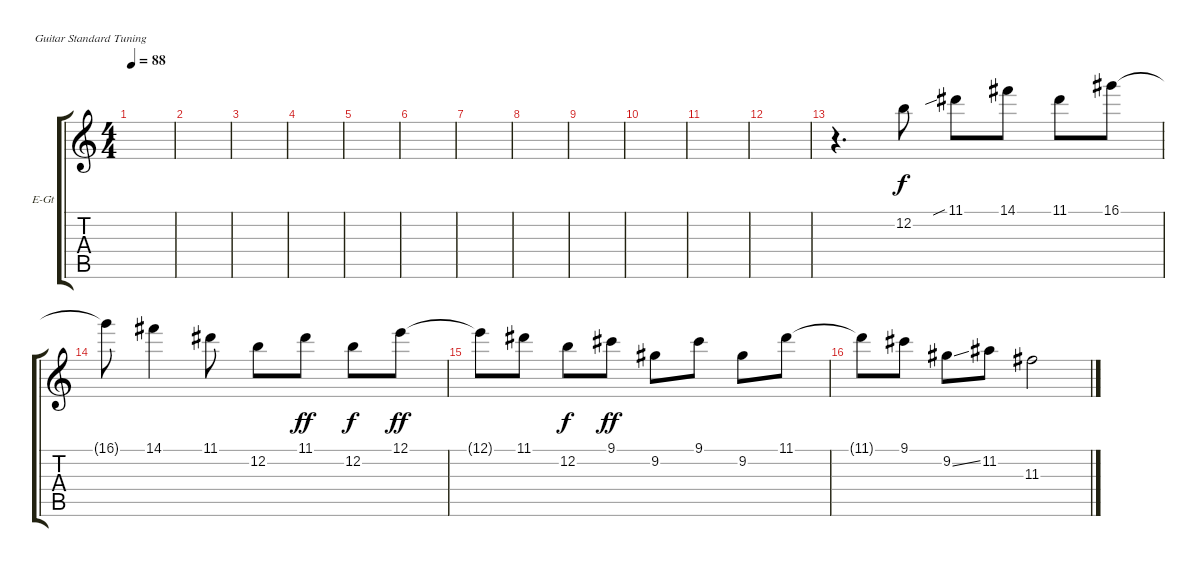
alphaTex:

\defaultSystemsLayout 4
\bracketExtendMode groupsimilarinstruments
\firstSystemTrackNameOrientation horizontal
\otherSystemsTrackNameOrientation horizontal
\track ("Cook" "E-Gt") {instrument electricguitarclean}
\staff {score tabs}
\tuning (E4 B3 G3 D3 A2 E2)
\ts (4 4)
\tempo 88
\clef g2
\ks c
|
|
|
|
|
|
|
|
|
|
|
|
r.4{d} 12.2.8 11.1{sib}.8 14.1.8 11.1.8 16.1.8 |
16.1{t}.8 14.1.4 11.1.8 12.2.8 11.1.8{dy ff} 12.2.8{dy f} 12.1.8{dy ff} |
12.1{t}.8 11.1.8 12.2.8{dy f} 9.1.8{dy ff} 9.2.8 9.1.8 9.2.8 11.1.8 |
11.1{t}.8 9.1.8 9.2{ss}.8 11.2.8 11.3.2
